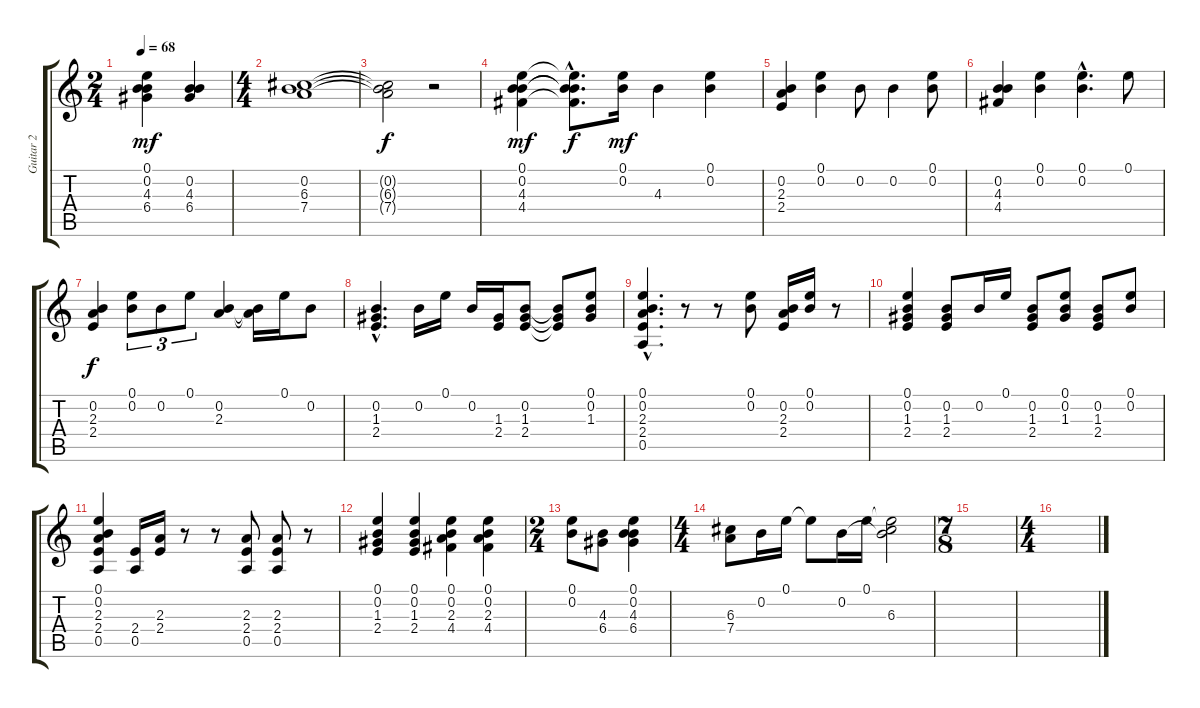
\track ("Guitar 2" "Guitar 2") {instrument acousticguitarsteel}
\staff {score tabs}
\tuning (E4 B3 G3 D3 A2 E2) {hide}
\ts (2 4)
\tempo 68
\clef g2
\ks c
(0.1 0.2 4.3 6.4).4{dy mf} (0.2 4.3 6.4).4 |
\ts (4 4)
(0.2 6.3 7.4).1 |
(0.2{t} 6.3{t} 7.4{t}).2{dy f} r.2 |
(0.1 0.2 4.3 4.4).4{dy mf} (0.1{hac t} 0.2{hac t} 4.3{hac t} 4.4{hac t}).8{d dy f} (0.1 0.2).16{dy mf} 4.3.4 (0.1 0.2).4 |
(0.2 2.3 2.4).4 (0.1 0.2).4 0.2.8 0.2.4 (0.1 0.2).8 |
(0.2 4.3 4.4).4 (0.1 0.2).4 (0.1{hac} 0.2{hac}).4{d} 0.1.8 |
(0.2 2.3 2.4).4{dy f} (0.1 0.2).8{tu (3 2)} 0.2.8{tu (3 2)} 0.1.8{tu (3 2)} (0.2 2.3).4 (0.2{t} 2.3{t}).16 0.1.16 0.2.8 |
(0.2{hac} 1.3{hac} 2.4{hac}).4{d} 0.2.16 0.1.16 0.2.16 (1.3 2.4).16 (0.2 1.3 2.4).8 (0.2{t} 1.3{t} 2.4{t}).8 (0.1 0.2 1.3).8 |
(0.1{hac} 0.2{hac} 2.3{hac} 2.4{hac} 0.5{hac}).4{d} r.8 r.8 (0.1 0.2).8 (0.2 2.3 2.4).16 (0.1 0.2).16 r.8 |
(0.1 0.2 1.3 2.4).4 (0.2 1.3 2.4).8 0.2.16 0.1.16 (0.2 1.3 2.4).8 (0.1 0.2 1.3).8 (0.2 1.3 2.4).8 (0.1 0.2).8 |
(0.1 0.2 2.3 2.4 0.5).4 (2.4 0.5).16 (2.3 2.4).16 r.8 r.8 (2.3 2.4 0.5).8 (2.3 2.4 0.5).8 r.8 |
(0.1 0.2 1.3 2.4).4 (0.1 0.2 1.3 2.4).4 (0.1 0.2 2.3 4.4).4 (0.1 0.2 2.3 4.4).4 |
\ts (2 4)
(0.1 0.2).8 (4.3 6.4).8 (0.1 0.2 4.3 6.4).4 |
\ts (4 4)
(6.3 7.4).8 0.2.16 0.1.16 0.1{t}.8 0.2.16 0.1.16 (0.1{t} 0.2{t} 6.3).2 |
\ts (7 8)
|
\ts (4 4)
